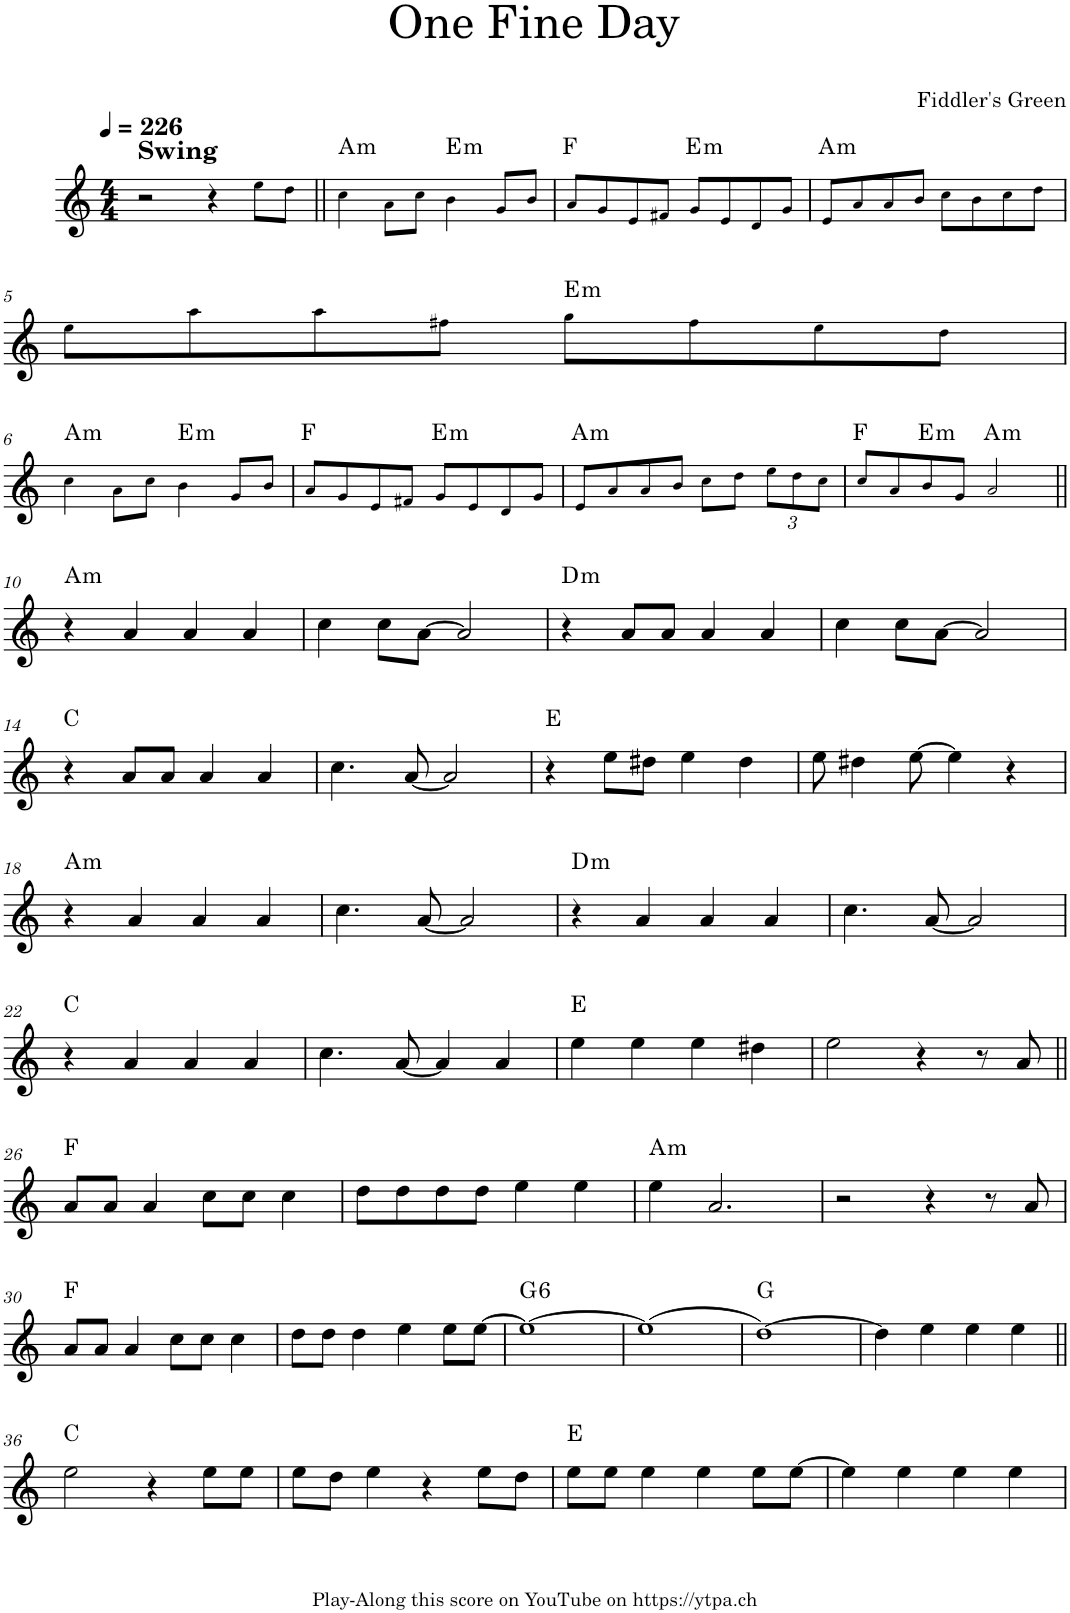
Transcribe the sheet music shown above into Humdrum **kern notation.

**kern	**harte
*part1	*part1
*staff1	*
*I"Piano	*
*I'Pno.	*
*clefG2	*
*k[]	*
*M4/4	*
*MM226	*
=1	=1
!LO:TX:a:B:t=Swing	!
2r	.
4r	.
8ee!\L	.
8dd!\J	.
=2||	=2||
!	!LO:H:kt=m
4cc!\	A:min
8a!\L	.
8cc!\J	.
!	!LO:H:kt=m
4b!\	E:min
8g!/L	.
8b!/J	.
=3	=3
8a!/L	F:maj
8g!/	.
8e!/	.
8f#X!/J	.
!	!LO:H:kt=m
8g!/L	E:min
8e!/	.
8d!/	.
8g!/J	.
=4	=4
!	!LO:H:kt=m
8e!/L	A:min
8a!/	.
8a!/	.
8b!/J	.
8cc!\L	.
8b!\	.
8cc!\	.
8dd!\J	.
!!LO:LB:g=z
=5	=5
8ee!\L	.
8aa!\	.
8aa!\	.
8ff#X!\J	.
!	!LO:H:kt=m
8gg!\L	E:min
8ff#!\	.
8ee!\	.
8dd!\J	.
!!LO:LB:g=z
=6	=6
!	!LO:H:kt=m
4cc!\	A:min
8a!\L	.
8cc!\J	.
!	!LO:H:kt=m
4b!\	E:min
8g!/L	.
8b!/J	.
=7	=7
8a!/L	F:maj
8g!/	.
8e!/	.
8f#X!/J	.
!	!LO:H:kt=m
8g!/L	E:min
8e!/	.
8d!/	.
8g!/J	.
=8	=8
!	!LO:H:kt=m
8e!/L	A:min
8a!/	.
8a!/	.
8b!/J	.
8cc!\L	.
8dd!\J	.
*Xbrackettup	*
12ee!\L	.
12dd!\	.
12cc!\J	.
=9	=9
8cc!/L	F:maj
8a!/	.
!	!LO:H:kt=m
8b!/	E:min
8g!/J	.
!	!LO:H:kt=m
2a!/	A:min
!!LO:LB:g=z
=10||	=10||
!	!LO:H:kt=m
4r	A:min
4a/	.
4a/	.
4a/	.
=11	=11
4cc\	.
8cc\L	.
[8a\J	.
2a/]	.
=12	=12
!	!LO:H:kt=m
4r	D:min
8a/L	.
8a/J	.
4a/	.
4a/	.
=13	=13
4cc\	.
8cc\L	.
[8a\J	.
2a/]	.
!!LO:LB:g=z
=14	=14
4r	C:maj
8a/L	.
8a/J	.
4a/	.
4a/	.
=15	=15
4.cc\	.
[8a/	.
2a/]	.
=16	=16
4r	E:maj
8ee\L	.
8dd#X\J	.
4ee\	.
4dd#\	.
=17	=17
8ee\	.
4dd#X\	.
[8ee\	.
4ee\]	.
4r	.
!!LO:LB:g=z
=18	=18
!	!LO:H:kt=m
4r	A:min
4a/	.
4a/	.
4a/	.
=19	=19
4.cc\	.
[8a/	.
2a/]	.
=20	=20
!	!LO:H:kt=m
4r	D:min
4a/	.
4a/	.
4a/	.
=21	=21
4.cc\	.
[8a/	.
2a/]	.
!!LO:LB:g=z
=22	=22
4r	C:maj
4a/	.
4a/	.
4a/	.
=23	=23
4.cc\	.
[8a/	.
4a/]	.
4a/	.
=24	=24
4ee\	E:maj
4ee\	.
4ee\	.
4dd#X\	.
=25	=25
2ee\	.
4r	.
8r	.
8a/	.
!!LO:LB:g=z
=26||	=26||
8a/L	F:maj
8a/J	.
4a/	.
8cc\L	.
8cc\J	.
4cc\	.
=27	=27
8dd\L	.
8dd\	.
8dd\	.
8dd\J	.
4ee\	.
4ee\	.
=28	=28
!	!LO:H:kt=m
4ee\	A:min
2.a/	.
=29	=29
2r	.
4r	.
8r	.
8a/	.
!!LO:LB:g=z
=30	=30
8a/L	F:maj
8a/J	.
4a/	.
8cc\L	.
8cc\J	.
4cc\	.
=31	=31
8dd\L	.
8dd\J	.
4dd\	.
4ee\	.
8ee\L	.
[8ee\J	.
=32	=32
!	!LO:H:kt=6
1ee_	G:maj6
=33	=33
(1ee]	.
=34	=34
[1dd)	G:maj
=35	=35
4dd\]	.
4ee\	.
4ee\	.
4ee\	.
!!LO:LB:g=z
=36||	=36||
2ee\	C:maj
4r	.
8ee\L	.
8ee\J	.
=37	=37
8ee\L	.
8dd\J	.
4ee\	.
4r	.
8ee\L	.
8dd\J	.
=38	=38
8ee\L	E:maj
8ee\J	.
4ee\	.
4ee\	.
8ee\L	.
[8ee\J	.
=39	=39
4ee\]	.
4ee\	.
4ee\	.
4ee\	.
=	=
*-	*-
